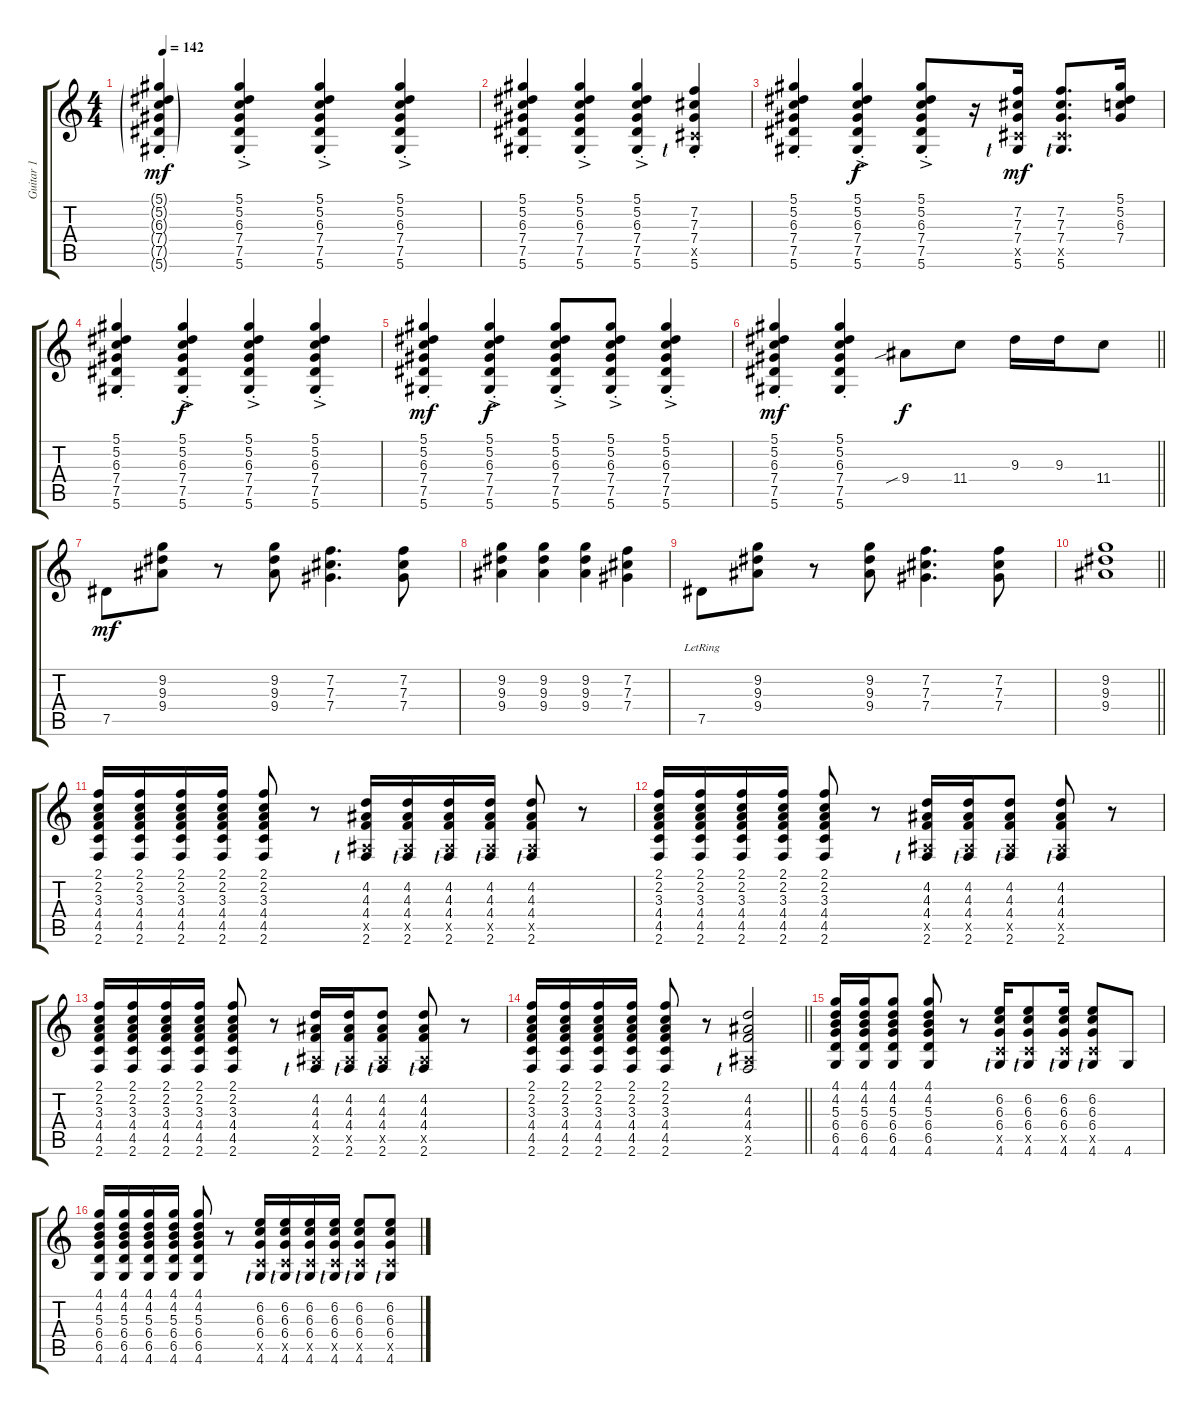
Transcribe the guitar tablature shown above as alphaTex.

\track ("Guitar 1" "Guitar 1") {instrument electricguitarclean}
\staff {score tabs}
\tuning (Eb4 Bb3 Gb3 Db3 Ab2 Eb2) {hide}
\ts (4 4)
\tempo 142
\clef g2
\ks c
(5.1{g st} 5.2{g st} 6.3{g st} 7.4{g st} 7.5{g st} 5.6{g st}).4{dy mf} (5.1{ac st} 5.2{ac st} 6.3{ac st} 7.4{ac st} 7.5{ac st} 5.6{ac st}).4 (5.1{ac st} 5.2{ac st} 6.3{ac st} 7.4{ac st} 7.5{ac st} 5.6{ac st}).4 (5.1{ac st} 5.2{ac st} 6.3{ac st} 7.4{ac st} 7.5{ac st} 5.6{ac st}).4 |
(5.1{st} 5.2{st} 6.3{st} 7.4{st} 7.5{st} 5.6{st}).4 (5.1{ac st} 5.2{ac st} 6.3{ac st} 7.4{ac st} 7.5{ac st} 5.6{ac st}).4 (5.1{ac st} 5.2{ac st} 6.3{ac st} 7.4{ac st} 7.5{ac st} 5.6{ac st}).4 (7.2{st} 7.3{st} 7.4{st} 5.5{x} 5.6{st lf 1}).4 |
(5.1{st} 5.2{st} 6.3{st} 7.4{st} 7.5{st} 5.6{st}).4 (5.1{ac st} 5.2{ac st} 6.3{ac st} 7.4{ac st} 7.5{ac st} 5.6{ac st}).4{dy f} (5.1{ac st} 5.2{ac st} 6.3{ac st} 7.4{ac st} 7.5{ac st} 5.6{ac st}).8 r.16 (7.2 7.3 7.4 5.5{x} 5.6{lf 1}).16{dy mf} (7.2 7.3 7.4 5.5{x} 5.6{lf 1}).8{d} (5.1 5.2 6.3 7.4).16 |
(5.1{st} 5.2{st} 6.3{st} 7.4{st} 7.5{st} 5.6{st}).4 (5.1{ac st} 5.2{ac st} 6.3{ac st} 7.4{ac st} 7.5{ac st} 5.6{ac st}).4{dy f} (5.1{ac st} 5.2{ac st} 6.3{ac st} 7.4{ac st} 7.5{ac st} 5.6{ac st}).4 (5.1{ac st} 5.2{ac st} 6.3{ac st} 7.4{ac st} 7.5{ac st} 5.6{ac st}).4 |
(5.1{st} 5.2{st} 6.3{st} 7.4{st} 7.5{st} 5.6{st}).4{dy mf} (5.1{ac st} 5.2{ac st} 6.3{ac st} 7.4{ac st} 7.5{ac st} 5.6{ac st}).4{dy f} (5.1{ac st} 5.2{ac st} 6.3{ac st} 7.4{ac st} 7.5{ac st} 5.6{ac st}).8 (5.1{ac st} 5.2{ac st} 6.3{ac st} 7.4{ac st} 7.5{ac st} 5.6{ac st}).8 (5.1{ac st} 5.2{ac st} 6.3{ac st} 7.4{ac st} 7.5{ac st} 5.6{ac st}).4 |
\barLineRight lightlight
(5.1{st} 5.2{st} 6.3{st} 7.4{st} 7.5{st} 5.6{st}).4{dy mf} (5.1{st} 5.2{st} 6.3{st} 7.4{st} 7.5{st} 5.6{st}).4 9.4{sib}.8{dy f} 11.4.8 9.3.16 9.3.16 11.4.8 |
7.5.8{dy mf} (9.2 9.3 9.4).8 r.8 (9.2 9.3 9.4).8 (7.2 7.3 7.4).4{d} (7.2 7.3 7.4).8 |
(9.2 9.3 9.4).4 (9.2 9.3 9.4).4 (9.2 9.3 9.4).4 (7.2 7.3 7.4).4 |
7.5{lr}.8 (9.2 9.3 9.4).8 r.8 (9.2 9.3 9.4).8 (7.2 7.3 7.4).4{d} (7.2 7.3 7.4).8 |
\barLineRight lightlight
(9.2 9.3 9.4).1 |
(2.1 2.2 3.3 4.4 4.5 2.6).16 (2.1 2.2 3.3 4.4 4.5 2.6).16 (2.1 2.2 3.3 4.4 4.5 2.6).16 (2.1 2.2 3.3 4.4 4.5 2.6).16 (2.1 2.2 3.3 4.4 4.5 2.6).8 r.8 (4.2 4.3 4.4 2.5{x} 2.6{lf 1}).16 (4.2 4.3 4.4 2.5{x} 2.6{lf 1}).16 (4.2 4.3 4.4 2.5{x} 2.6{lf 1}).16 (4.2 4.3 4.4 2.5{x} 2.6{lf 1}).16 (4.2 4.3 4.4 2.5{x} 2.6{lf 1}).8 r.8 |
(2.1 2.2 3.3 4.4 4.5 2.6).16 (2.1 2.2 3.3 4.4 4.5 2.6).16 (2.1 2.2 3.3 4.4 4.5 2.6).16 (2.1 2.2 3.3 4.4 4.5 2.6).16 (2.1 2.2 3.3 4.4 4.5 2.6).8 r.8 (4.2 4.3 4.4 2.5{x} 2.6{lf 1}).16 (4.2 4.3 4.4 2.5{x} 2.6{lf 1}).16 (4.2 4.3 4.4 2.5{x} 2.6{lf 1}).8 (4.2 4.3 4.4 2.5{x} 2.6{lf 1}).8 r.8 |
(2.1 2.2 3.3 4.4 4.5 2.6).16 (2.1 2.2 3.3 4.4 4.5 2.6).16 (2.1 2.2 3.3 4.4 4.5 2.6).16 (2.1 2.2 3.3 4.4 4.5 2.6).16 (2.1 2.2 3.3 4.4 4.5 2.6).8 r.8 (4.2 4.3 4.4 2.5{x} 2.6{lf 1}).16 (4.2 4.3 4.4 2.5{x} 2.6{lf 1}).16 (4.2 4.3 4.4 2.5{x} 2.6{lf 1}).8 (4.2 4.3 4.4 2.5{x} 2.6{lf 1}).8 r.8 |
\barLineRight lightlight
(2.1 2.2 3.3 4.4 4.5 2.6).16 (2.1 2.2 3.3 4.4 4.5 2.6).16 (2.1 2.2 3.3 4.4 4.5 2.6).16 (2.1 2.2 3.3 4.4 4.5 2.6).16 (2.1 2.2 3.3 4.4 4.5 2.6).8 r.8 (4.2 4.3 4.4 2.5{x} 2.6{lf 1}).2 |
(4.1 4.2 5.3 6.4 6.5 4.6).16 (4.1 4.2 5.3 6.4 6.5 4.6).16 (4.1 4.2 5.3 6.4 6.5 4.6).8 (4.1 4.2 5.3 6.4 6.5 4.6).8 r.8 (6.2 6.3 6.4 4.5{x} 4.6{lf 1}).16 (6.2 6.3 6.4 4.5{x} 4.6{lf 1}).8 (6.2 6.3 6.4 4.5{x} 4.6{lf 1}).16 (6.2 6.3 6.4 4.5{x} 4.6{lf 1}).8 4.6.8 |
(4.1 4.2 5.3 6.4 6.5 4.6).16 (4.1 4.2 5.3 6.4 6.5 4.6).16 (4.1 4.2 5.3 6.4 6.5 4.6).16 (4.1 4.2 5.3 6.4 6.5 4.6).16 (4.1 4.2 5.3 6.4 6.5 4.6).8 r.8 (6.2 6.3 6.4 4.5{x} 4.6{lf 1}).16 (6.2 6.3 6.4 4.5{x} 4.6{lf 1}).16 (6.2 6.3 6.4 4.5{x} 4.6{lf 1}).16 (6.2 6.3 6.4 4.5{x} 4.6{lf 1}).16 (6.2 6.3 6.4 4.5{x} 4.6{lf 1}).8 (6.2 6.3 6.4 4.5{x} 4.6{lf 1}).8
